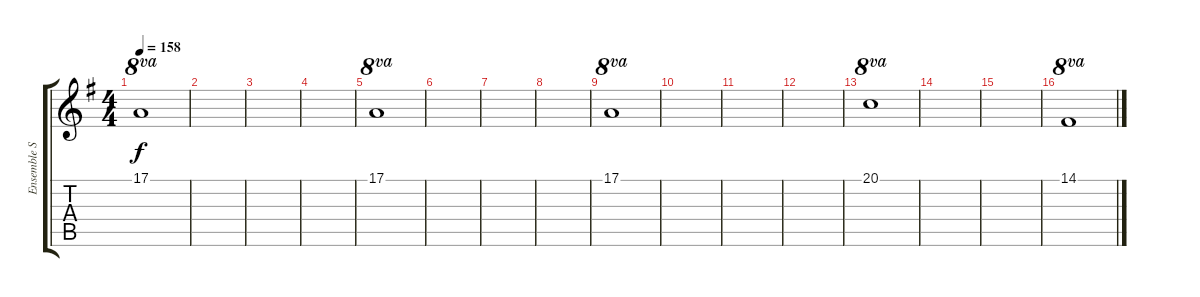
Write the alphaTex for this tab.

\track ("Ensemble Strings" "Ensemble S") {instrument stringensemble1}
\staff {score tabs}
\tuning (E4 B3 G3 D3 A2 E2) {hide}
\ts (4 4)
\tempo 158
\clef g2
\ks g
17.1.1{ot 8va dy f} |
|
|
|
17.1.1{ot 8va} |
|
|
|
17.1.1{ot 8va} |
|
|
|
20.1.1{ot 8va} |
|
|
14.1.1{ot 8va}
